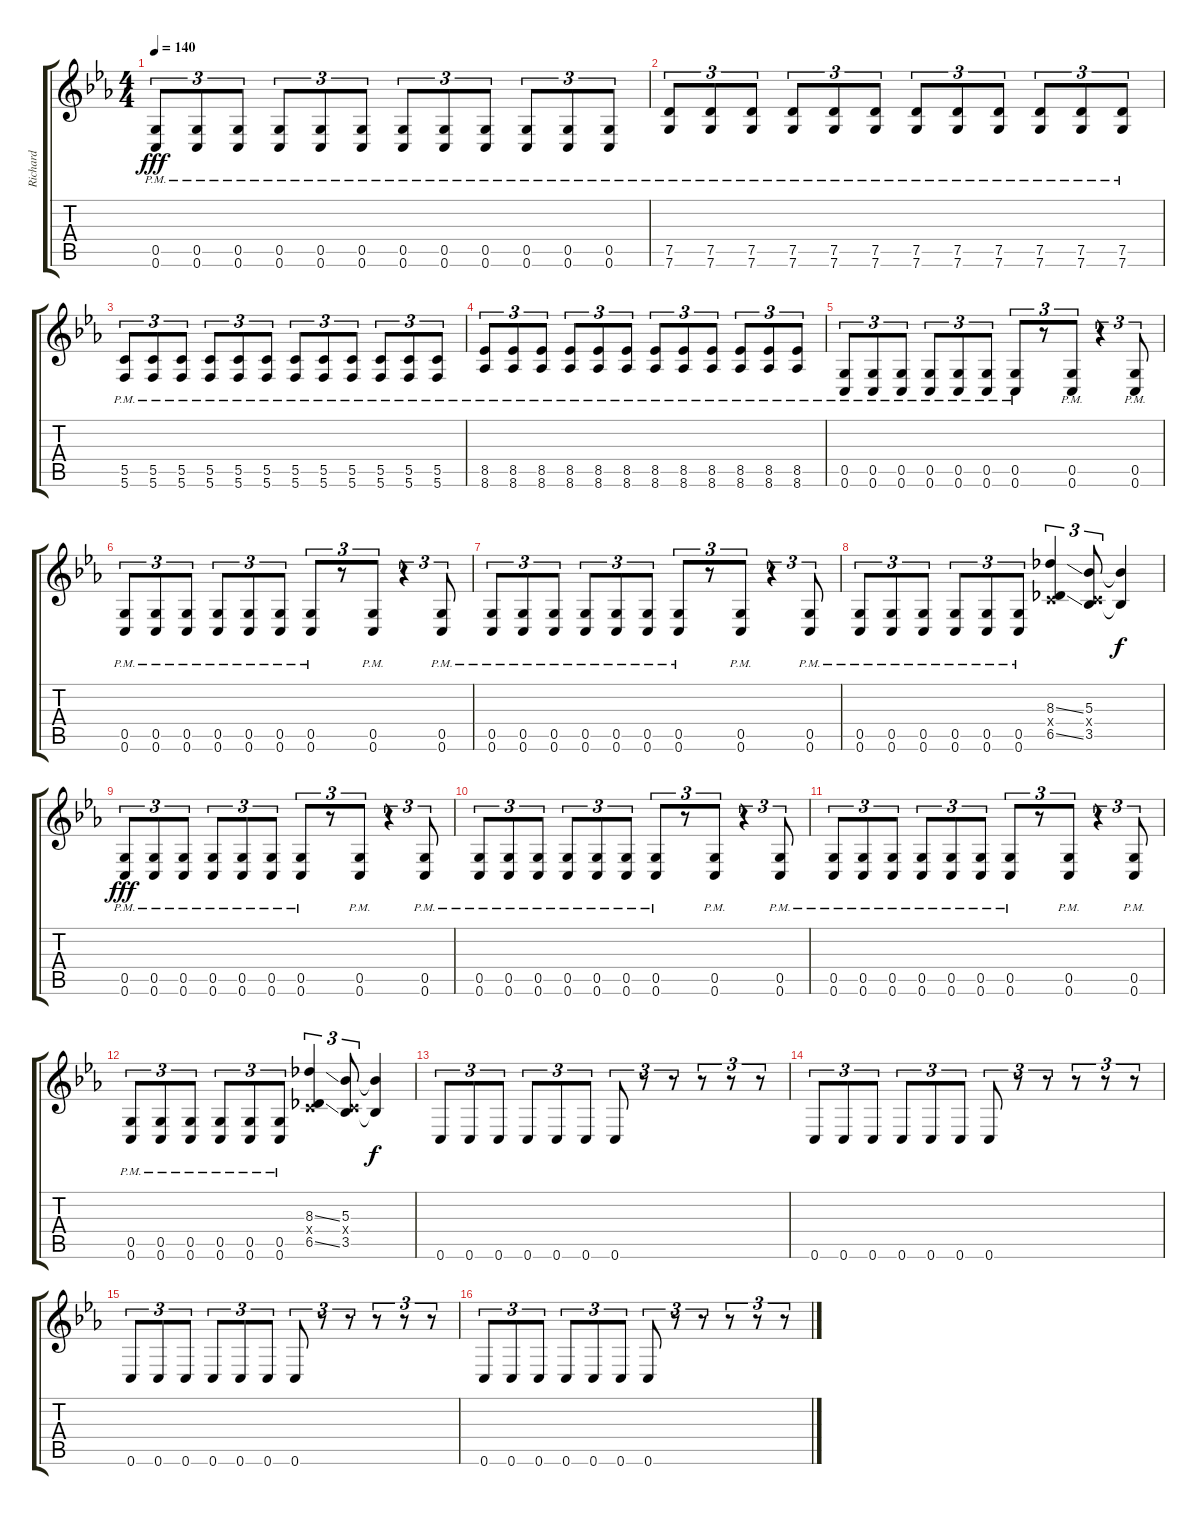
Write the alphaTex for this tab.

\track ("Richard" "Richard") {instrument distortionguitar}
\staff {score tabs}
\tuning (D4 A3 F3 C3 G2 C2) {hide}
\ts (4 4)
\tempo 140
\clef g2
\ks eb
(0.5{pm} 0.6{pm}).8{tu (3 2) dy fff} (0.5{pm} 0.6{pm}).8{tu (3 2)} (0.5{pm} 0.6{pm}).8{tu (3 2)} (0.5{pm} 0.6{pm}).8{tu (3 2)} (0.5{pm} 0.6{pm}).8{tu (3 2)} (0.5{pm} 0.6{pm}).8{tu (3 2)} (0.5{pm} 0.6{pm}).8{tu (3 2)} (0.5{pm} 0.6{pm}).8{tu (3 2)} (0.5{pm} 0.6{pm}).8{tu (3 2)} (0.5{pm} 0.6{pm}).8{tu (3 2)} (0.5{pm} 0.6{pm}).8{tu (3 2)} (0.5{pm} 0.6{pm}).8{tu (3 2)} |
(7.5{pm} 7.6{pm}).8{tu (3 2)} (7.5{pm} 7.6{pm}).8{tu (3 2)} (7.5{pm} 7.6{pm}).8{tu (3 2)} (7.5{pm} 7.6{pm}).8{tu (3 2)} (7.5{pm} 7.6{pm}).8{tu (3 2)} (7.5{pm} 7.6{pm}).8{tu (3 2)} (7.5{pm} 7.6{pm}).8{tu (3 2)} (7.5{pm} 7.6{pm}).8{tu (3 2)} (7.5{pm} 7.6{pm}).8{tu (3 2)} (7.5{pm} 7.6{pm}).8{tu (3 2)} (7.5{pm} 7.6{pm}).8{tu (3 2)} (7.5{pm} 7.6{pm}).8{tu (3 2)} |
(5.5{pm} 5.6{pm}).8{tu (3 2)} (5.5{pm} 5.6{pm}).8{tu (3 2)} (5.5{pm} 5.6{pm}).8{tu (3 2)} (5.5{pm} 5.6{pm}).8{tu (3 2)} (5.5{pm} 5.6{pm}).8{tu (3 2)} (5.5{pm} 5.6{pm}).8{tu (3 2)} (5.5{pm} 5.6{pm}).8{tu (3 2)} (5.5{pm} 5.6{pm}).8{tu (3 2)} (5.5{pm} 5.6{pm}).8{tu (3 2)} (5.5{pm} 5.6{pm}).8{tu (3 2)} (5.5{pm} 5.6{pm}).8{tu (3 2)} (5.5{pm} 5.6{pm}).8{tu (3 2)} |
(8.5{pm} 8.6{pm}).8{tu (3 2)} (8.5{pm} 8.6{pm}).8{tu (3 2)} (8.5{pm} 8.6{pm}).8{tu (3 2)} (8.5{pm} 8.6{pm}).8{tu (3 2)} (8.5{pm} 8.6{pm}).8{tu (3 2)} (8.5{pm} 8.6{pm}).8{tu (3 2)} (8.5{pm} 8.6{pm}).8{tu (3 2)} (8.5{pm} 8.6{pm}).8{tu (3 2)} (8.5{pm} 8.6{pm}).8{tu (3 2)} (8.5{pm} 8.6{pm}).8{tu (3 2)} (8.5{pm} 8.6{pm}).8{tu (3 2)} (8.5{pm} 8.6{pm}).8{tu (3 2)} |
(0.5{pm} 0.6{pm}).8{tu (3 2)} (0.5{pm} 0.6{pm}).8{tu (3 2)} (0.5{pm} 0.6{pm}).8{tu (3 2)} (0.5{pm} 0.6{pm}).8{tu (3 2)} (0.5{pm} 0.6{pm}).8{tu (3 2)} (0.5{pm} 0.6{pm}).8{tu (3 2)} (0.5{pm} 0.6{pm}).8{tu (3 2)} r.8{tu (3 2)} (0.5{pm} 0.6{pm}).8{tu (3 2)} r.4{tu (3 2)} (0.5{pm} 0.6{pm}).8{tu (3 2)} |
(0.5{pm} 0.6{pm}).8{tu (3 2)} (0.5{pm} 0.6{pm}).8{tu (3 2)} (0.5{pm} 0.6{pm}).8{tu (3 2)} (0.5{pm} 0.6{pm}).8{tu (3 2)} (0.5{pm} 0.6{pm}).8{tu (3 2)} (0.5{pm} 0.6{pm}).8{tu (3 2)} (0.5{pm} 0.6{pm}).8{tu (3 2)} r.8{tu (3 2)} (0.5{pm} 0.6{pm}).8{tu (3 2)} r.4{tu (3 2)} (0.5{pm} 0.6{pm}).8{tu (3 2)} |
(0.5{pm} 0.6{pm}).8{tu (3 2)} (0.5{pm} 0.6{pm}).8{tu (3 2)} (0.5{pm} 0.6{pm}).8{tu (3 2)} (0.5{pm} 0.6{pm}).8{tu (3 2)} (0.5{pm} 0.6{pm}).8{tu (3 2)} (0.5{pm} 0.6{pm}).8{tu (3 2)} (0.5{pm} 0.6{pm}).8{tu (3 2)} r.8{tu (3 2)} (0.5{pm} 0.6{pm}).8{tu (3 2)} r.4{tu (3 2)} (0.5{pm} 0.6{pm}).8{tu (3 2)} |
(0.5{pm} 0.6{pm}).8{tu (3 2)} (0.5{pm} 0.6{pm}).8{tu (3 2)} (0.5{pm} 0.6{pm}).8{tu (3 2)} (0.5{pm} 0.6{pm}).8{tu (3 2)} (0.5{pm} 0.6{pm}).8{tu (3 2)} (0.5{pm} 0.6{pm}).8{tu (3 2)} (8.3{ss} 0.4{x} 6.5{ss}).4{tu (3 2)} (5.3 0.4{x} 3.5).8{tu (3 2)} (5.3{t} 3.5{t}).4{dy f} |
(0.5{pm} 0.6{pm}).8{tu (3 2) dy fff} (0.5{pm} 0.6{pm}).8{tu (3 2)} (0.5{pm} 0.6{pm}).8{tu (3 2)} (0.5{pm} 0.6{pm}).8{tu (3 2)} (0.5{pm} 0.6{pm}).8{tu (3 2)} (0.5{pm} 0.6{pm}).8{tu (3 2)} (0.5{pm} 0.6{pm}).8{tu (3 2)} r.8{tu (3 2)} (0.5{pm} 0.6{pm}).8{tu (3 2)} r.4{tu (3 2)} (0.5{pm} 0.6{pm}).8{tu (3 2)} |
(0.5{pm} 0.6{pm}).8{tu (3 2)} (0.5{pm} 0.6{pm}).8{tu (3 2)} (0.5{pm} 0.6{pm}).8{tu (3 2)} (0.5{pm} 0.6{pm}).8{tu (3 2)} (0.5{pm} 0.6{pm}).8{tu (3 2)} (0.5{pm} 0.6{pm}).8{tu (3 2)} (0.5{pm} 0.6{pm}).8{tu (3 2)} r.8{tu (3 2)} (0.5{pm} 0.6{pm}).8{tu (3 2)} r.4{tu (3 2)} (0.5{pm} 0.6{pm}).8{tu (3 2)} |
(0.5{pm} 0.6{pm}).8{tu (3 2)} (0.5{pm} 0.6{pm}).8{tu (3 2)} (0.5{pm} 0.6{pm}).8{tu (3 2)} (0.5{pm} 0.6{pm}).8{tu (3 2)} (0.5{pm} 0.6{pm}).8{tu (3 2)} (0.5{pm} 0.6{pm}).8{tu (3 2)} (0.5{pm} 0.6{pm}).8{tu (3 2)} r.8{tu (3 2)} (0.5{pm} 0.6{pm}).8{tu (3 2)} r.4{tu (3 2)} (0.5{pm} 0.6{pm}).8{tu (3 2)} |
(0.5{pm} 0.6{pm}).8{tu (3 2)} (0.5{pm} 0.6{pm}).8{tu (3 2)} (0.5{pm} 0.6{pm}).8{tu (3 2)} (0.5{pm} 0.6{pm}).8{tu (3 2)} (0.5{pm} 0.6{pm}).8{tu (3 2)} (0.5{pm} 0.6{pm}).8{tu (3 2)} (8.3{ss} 0.4{x} 6.5{ss}).4{tu (3 2)} (5.3 0.4{x} 3.5).8{tu (3 2)} (5.3{t} 3.5{t}).4{dy f} |
0.6.8{tu (3 2)} 0.6.8{tu (3 2)} 0.6.8{tu (3 2)} 0.6.8{tu (3 2)} 0.6.8{tu (3 2)} 0.6.8{tu (3 2)} 0.6.8{tu (3 2)} r.8{tu (3 2)} r.8{tu (3 2)} r.8{tu (3 2)} r.8{tu (3 2)} r.8{tu (3 2)} |
0.6.8{tu (3 2)} 0.6.8{tu (3 2)} 0.6.8{tu (3 2)} 0.6.8{tu (3 2)} 0.6.8{tu (3 2)} 0.6.8{tu (3 2)} 0.6.8{tu (3 2)} r.8{tu (3 2)} r.8{tu (3 2)} r.8{tu (3 2)} r.8{tu (3 2)} r.8{tu (3 2)} |
0.6.8{tu (3 2)} 0.6.8{tu (3 2)} 0.6.8{tu (3 2)} 0.6.8{tu (3 2)} 0.6.8{tu (3 2)} 0.6.8{tu (3 2)} 0.6.8{tu (3 2)} r.8{tu (3 2)} r.8{tu (3 2)} r.8{tu (3 2)} r.8{tu (3 2)} r.8{tu (3 2)} |
0.6.8{tu (3 2)} 0.6.8{tu (3 2)} 0.6.8{tu (3 2)} 0.6.8{tu (3 2)} 0.6.8{tu (3 2)} 0.6.8{tu (3 2)} 0.6.8{tu (3 2)} r.8{tu (3 2)} r.8{tu (3 2)} r.8{tu (3 2)} r.8{tu (3 2)} r.8{tu (3 2)}
